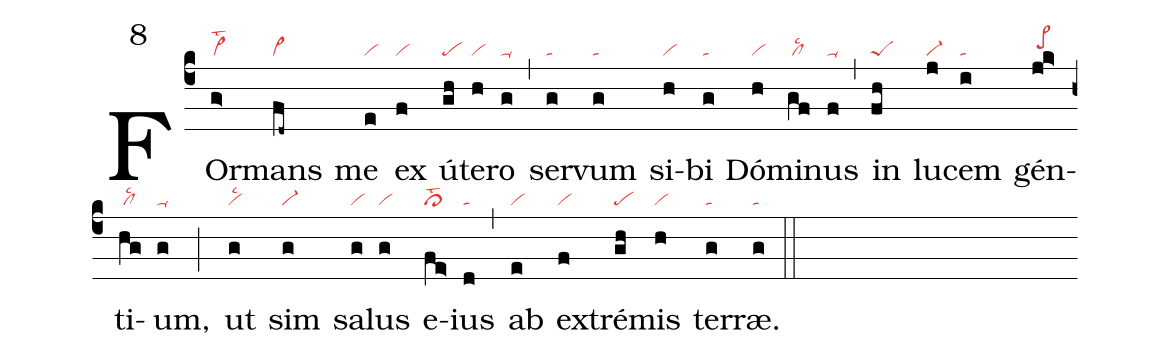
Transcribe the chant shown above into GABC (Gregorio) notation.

mode: 8;
nabc-lines:1;
%%
(c4)
FOr(g>|vi>lst2)mans(fd~|cl~) me(e|vi) ex(f|vi) ú(gh|pe)te(h|vi)ro(g|ta-) (,)
ser(g|ta)vum(g|ta) si(h|vi)bi(g|ta) Dó(h|vi)mi(gf|/cllsc2)nus(f|ta-) (,)
in(fh|peS) lu(j|vi-)cem(i|ta) gén(jk>|/pe>hi)ti(hg|/cllsc2)um,(g|ta-) (;)
ut(g|vilsc2) sim(g|vi-) sa(g|vi)lus(g|vi) e(fe>|cl>lst2)ius(d|ta) (,)
ab(e|vi) ex(f|vi)tré(gh|pe)mis(h|vi) ter(g|ta)ræ.(g|ta) (::)
